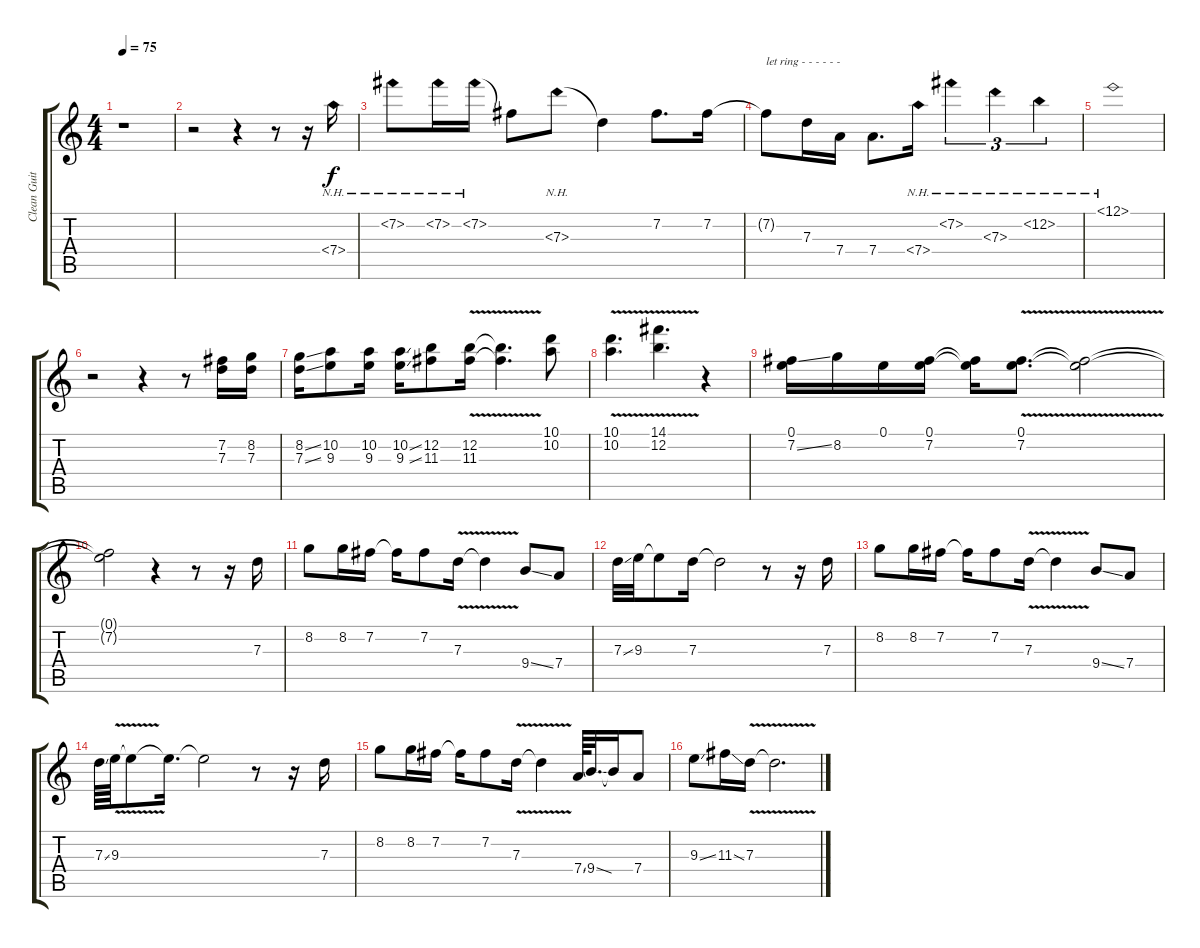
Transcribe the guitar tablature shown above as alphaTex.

\track ("Clean Guitar" "Clean Guit") {instrument electricguitarclean}
\staff {score tabs}
\tuning (E4 B3 G3 D3 A2 E2) {hide}
\ts (4 4)
\tempo 75
\clef g2
\ks c
r.1{dy f instrument electricguitarclean} |
r.2 r.4 r.8 r.16 7.4{nh}.16 |
7.2{nh}.8 7.2{nh}.16 7.2{nh}.16 7.2{t}.8 7.3{nh}.8 7.3{t}.4 7.2.8{d} 7.2.16 |
7.2{t}.8{txt "let ring - - - - - -"} 7.3.16 7.4.16 7.4.8{d} 7.4{nh}.16 7.2{nh}.4{tu (3 2)} 7.3{nh}.4{tu (3 2)} 12.2{nh}.4{tu (3 2)} |
12.1{nh}.1 |
r.2 r.4 r.8 (7.2 7.3).16 (8.2 7.3).16 |
(8.2{ss} 7.3{ss}).16 (10.2 9.3).8 (10.2 9.3).16 (10.2{ss} 9.3{ss}).16 (12.2 11.3).8 (12.2{v} 11.3{v}).16 (12.2{t} 11.3{t}).4{d} (10.1 10.2).8 |
(10.1{v} 10.2{v}).4{d} (14.1{v} 12.2{v}).4{d} r.4 |
(0.1 7.2{ss}).16 8.2.16 0.1.16 (0.1 7.2).16 (0.1{t} 7.2{t}).16 (0.1{v} 7.2{v}).8{d} (0.1{t} 7.2{t}).2 |
(0.1{t} 7.2{t}).2 r.4 r.8 r.16 7.3.16 |
8.2.8 8.2.16 7.2.16 7.2{t}.16 7.2.8 7.3{v}.16 7.3{t}.4 9.4{ss}.8 7.4.8 |
7.3{ss}.32 9.3.32 9.3{t}.8 7.3.16 7.3{t}.2 r.8 r.16 7.3.16 |
8.2.8 8.2.16 7.2.16 7.2{t}.16 7.2.8 7.3{v}.16 7.3{t}.4 9.4{ss}.8 7.4.8 |
7.3{ss}.64 9.3{v}.64 9.3{t}.8 9.3{t}.16{d} 9.3{t}.2 r.8 r.16 7.3.16 |
8.2.8 8.2.16 7.2.16 7.2{t}.16 7.2.8 7.3{v}.16 7.3{t}.4 7.4{ss}.64 9.4{ss}.32{d} 9.4{t}.16 7.4.8 |
9.3{ss}.8 11.3{ss}.16 7.3{v}.16 7.3{t}.2{d}
